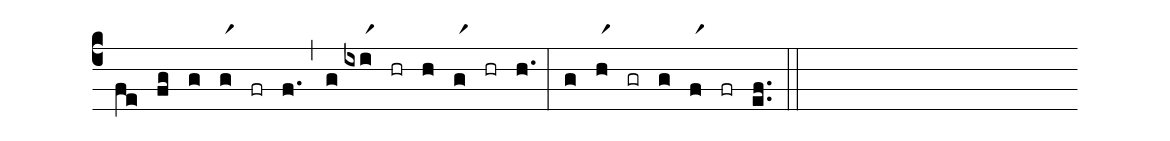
%%
(c4)
(fe) (fg)
(g) (gr1) (fr) (f.) (,)
(g) (ixir1) (hr) (h) (gr1) (hr) (h.) (:)
(g) (hr1) (gr) (g) (fr1) (fr) (ef..) (::)
